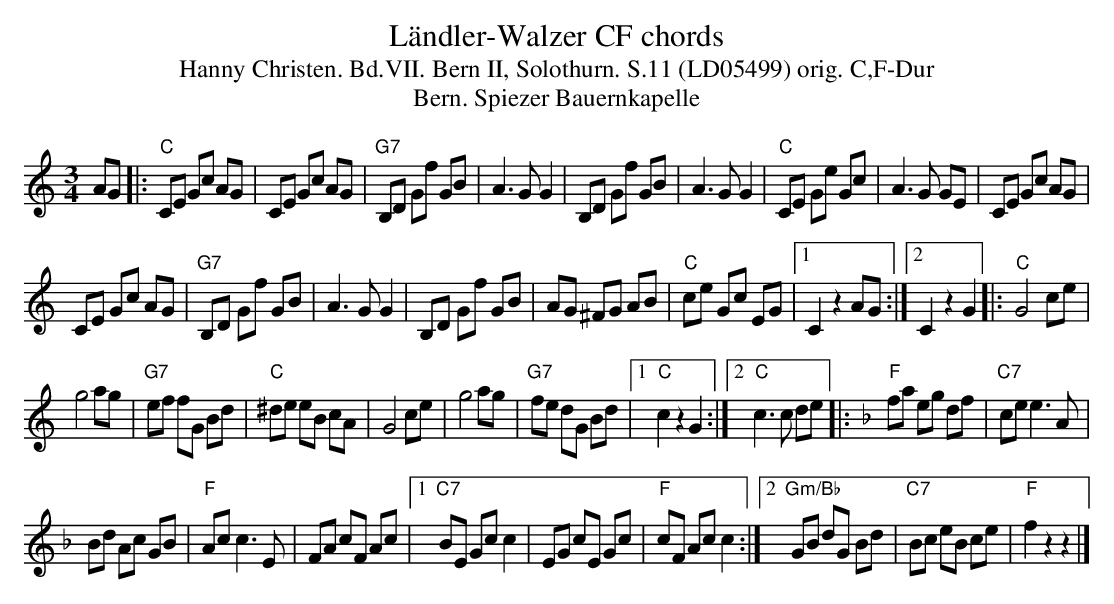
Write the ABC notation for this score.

X:1
T: L\"andler-Walzer CF chords
T:Hanny Christen. Bd.VII. Bern II, Solothurn. S.11 (LD05499) orig. C,F-Dur
T: Spiezer Bauernkapelle, Bern.
M:3/4
L:1/8
K:C %%MIDI gchordon
AG |: "C"CE Gc AG | CE Gc AG | "G7"B,D Gf GB | A3GG2 | B,D Gf GB | A3GG2 | "C"CE Ge Gc | A3G GE | CE Gc AG |
CE Gc AG | "G7"B,D Gf GB | A3GG2 | B,D Gf GB | AG ^FG AB | "C"ce Gc EG |1 C2z2AG :|2 C2z2G2 |:"C"G4 ce |
g4 ag | "G7"ef fG Bd | "C"^de eB cA | G4 ce | g4 ag | "G7"fe dG Bd |1 "C"c2z2G2 :|2 "C"c3c de |: [K:F] "F"fa eg df | "C7"ce e3A |
Bd Ac GB | "F"Ac c3E | FA cF Ac |1 "C7"BE Gc c2 | EG cE Gc | "F"cF Ac c2 :|2 "Gm/Bb"GB dG Bd | "C7"Bc eB ce | "F"f2z2z2 |]
